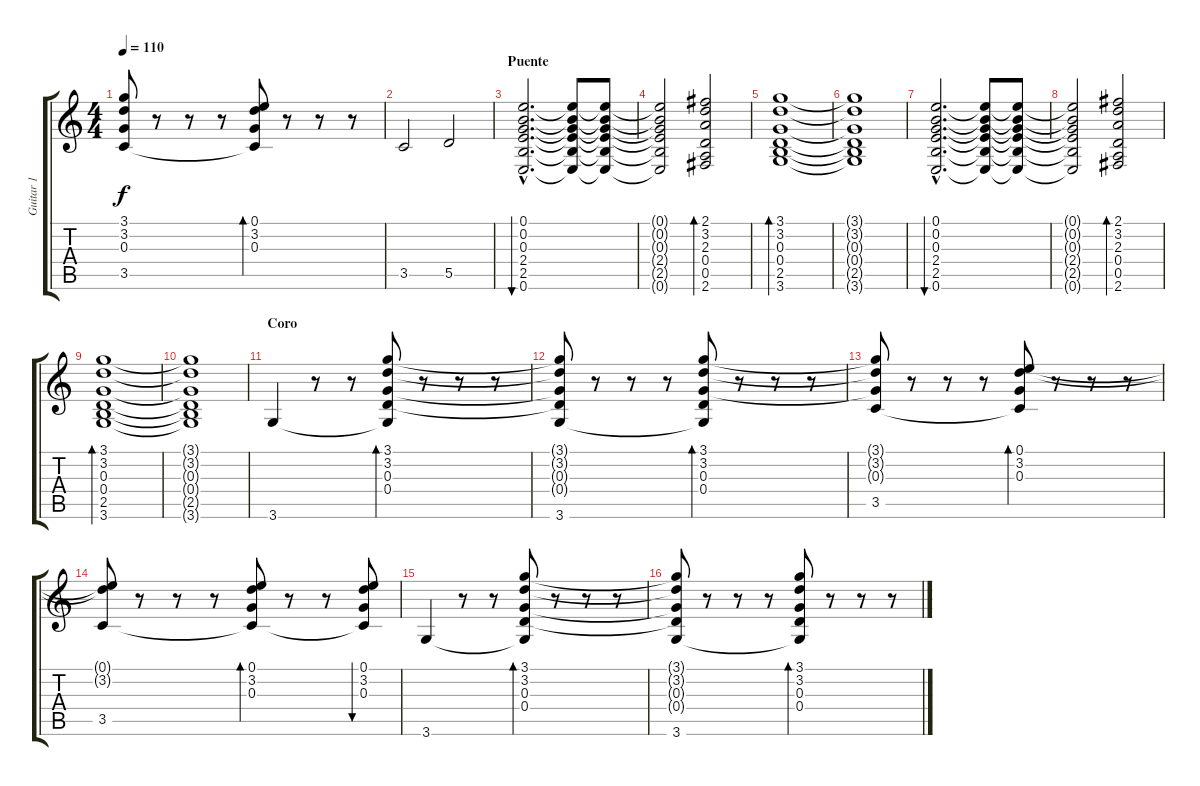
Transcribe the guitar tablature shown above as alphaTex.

\track ("Guitar 1" "Guitar 1") {instrument acousticguitarsteel}
\staff {score tabs}
\tuning (E4 B3 G3 D3 A2 E2) {hide}
\ts (4 4)
\tempo 110
\clef g2
\ks c
(3.1{t} 3.2{t} 0.3{t} 3.5).8{dy f} r.8 r.8 r.8 (0.1 3.2 0.3 3.5{t}).8{bd 60} r.8 r.8 r.8 |
3.5.2 5.5.2 |
\section ("" "Puente")
(0.1{hac} 0.2{hac} 0.3{hac} 2.4{hac} 2.5{hac} 0.6{hac}).2{d bu 120} (0.1{t} 0.2{t} 0.3{t} 2.4{t} 2.5{t} 0.6{t}).8 (0.1{t} 0.2{t} 0.3{t} 2.4{t} 2.5{t} 0.6{t}).8 |
(0.1{t} 0.2{t} 0.3{t} 2.4{t} 2.5{t} 0.6{t}).2 (2.1 3.2 2.3 0.4 0.5 2.6).2{bd 60} |
(3.1 3.2 0.3 0.4 2.5 3.6).1{bd 60} |
(3.1{t} 3.2{t} 0.3{t} 0.4{t} 2.5{t} 3.6{t}).1 |
(0.1{hac} 0.2{hac} 0.3{hac} 2.4{hac} 2.5{hac} 0.6{hac}).2{d bu 120} (0.1{t} 0.2{t} 0.3{t} 2.4{t} 2.5{t} 0.6{t}).8 (0.1{t} 0.2{t} 0.3{t} 2.4{t} 2.5{t} 0.6{t}).8 |
(0.1{t} 0.2{t} 0.3{t} 2.4{t} 2.5{t} 0.6{t}).2 (2.1 3.2 2.3 0.4 0.5 2.6).2{bd 60} |
(3.1 3.2 0.3 0.4 2.5 3.6).1{bd 60} |
(3.1{t} 3.2{t} 0.3{t} 0.4{t} 2.5{t} 3.6{t}).1 |
\section ("" "Coro")
3.6.4 r.8 r.8 (3.1 3.2 0.3 0.4 3.6{t}).8{bd 60} r.8 r.8 r.8 |
(3.1{t} 3.2{t} 0.3{t} 0.4{t} 3.6).8 r.8 r.8 r.8 (3.1 3.2 0.3 0.4 3.6{t}).8{bd 60} r.8 r.8 r.8 |
(3.1{t} 3.2{t} 0.3{t} 3.5).8 r.8 r.8 r.8 (0.1 3.2 0.3 3.5{t}).8{bd 60} r.8 r.8 r.8 |
(0.1{t} 3.2{t} 3.5).8 r.8 r.8 r.8 (0.1 3.2 0.3 3.5{t}).8{bd 60} r.8 r.8 (0.1 3.2 0.3 3.5{t}).8{bu 60} |
3.6.4 r.8 r.8 (3.1 3.2 0.3 0.4 3.6{t}).8{bd 60} r.8 r.8 r.8 |
(3.1{t} 3.2{t} 0.3{t} 0.4{t} 3.6).8 r.8 r.8 r.8 (3.1 3.2 0.3 0.4 3.6{t}).8{bd 60} r.8 r.8 r.8
